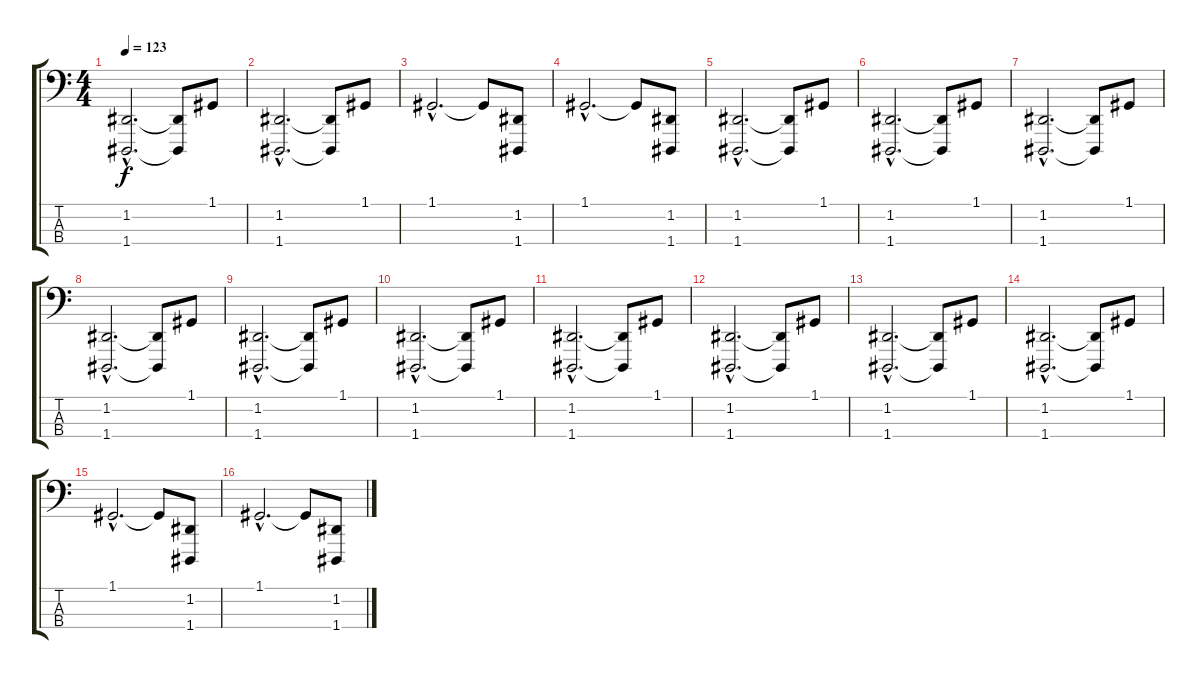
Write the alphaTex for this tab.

\track "" {instrument cello}
\staff {score tabs}
\tuning (G2 D2 A1 D1) {hide}
\ts (4 4)
\tempo 123
\clef f4
\ks c
(1.2{hac} 1.4{hac}).2{d dy f} (1.2{t} 1.4{t}).8 1.1.8 |
(1.2{hac} 1.4{hac}).2{d} (1.2{t} 1.4{t}).8 1.1.8 |
1.1{hac}.2{d} 1.1{t}.8 (1.2 1.4).8 |
1.1{hac}.2{d} 1.1{t}.8 (1.2 1.4).8 |
(1.2{hac} 1.4{hac}).2{d} (1.2{t} 1.4{t}).8 1.1.8 |
(1.2{hac} 1.4{hac}).2{d} (1.2{t} 1.4{t}).8 1.1.8 |
(1.2{hac} 1.4{hac}).2{d} (1.2{t} 1.4{t}).8 1.1.8 |
(1.2{hac} 1.4{hac}).2{d} (1.2{t} 1.4{t}).8 1.1.8 |
(1.2{hac} 1.4{hac}).2{d} (1.2{t} 1.4{t}).8 1.1.8 |
(1.2{hac} 1.4{hac}).2{d} (1.2{t} 1.4{t}).8 1.1.8 |
(1.2{hac} 1.4{hac}).2{d} (1.2{t} 1.4{t}).8 1.1.8 |
(1.2{hac} 1.4{hac}).2{d} (1.2{t} 1.4{t}).8 1.1.8 |
(1.2{hac} 1.4{hac}).2{d} (1.2{t} 1.4{t}).8 1.1.8 |
(1.2{hac} 1.4{hac}).2{d} (1.2{t} 1.4{t}).8 1.1.8 |
1.1{hac}.2{d} 1.1{t}.8 (1.2 1.4).8 |
1.1{hac}.2{d} 1.1{t}.8 (1.2 1.4).8
